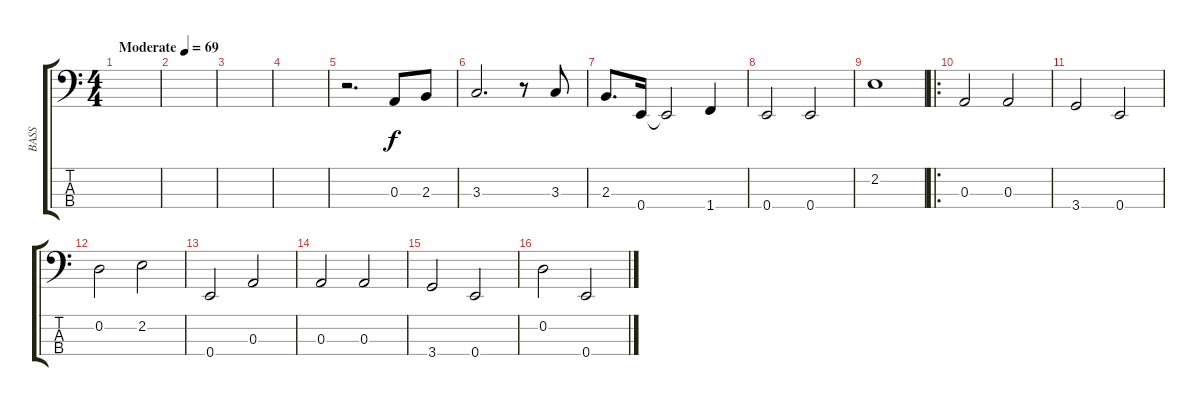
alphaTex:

\track ("BASS" "BASS") {instrument electricbasspick}
\staff {score tabs}
\tuning (G2 D2 A1 E1) {hide}
\ts (4 4)
\tempo (69 "Moderate")
\clef f4
\ks c
|
|
|
|
r.2{d} 0.3.8 2.3.8 |
3.3.2{d} r.8 3.3.8 |
2.3.8{d} 0.4.16 0.4{t}.2 1.4.4 |
0.4.2 0.4.2 |
2.2.1 |
\ro
0.3.2 0.3.2 |
3.4.2 0.4.2 |
0.2.2 2.2.2 |
0.4.2 0.3.2 |
0.3.2 0.3.2 |
3.4.2 0.4.2 |
0.2.2 0.4.2
